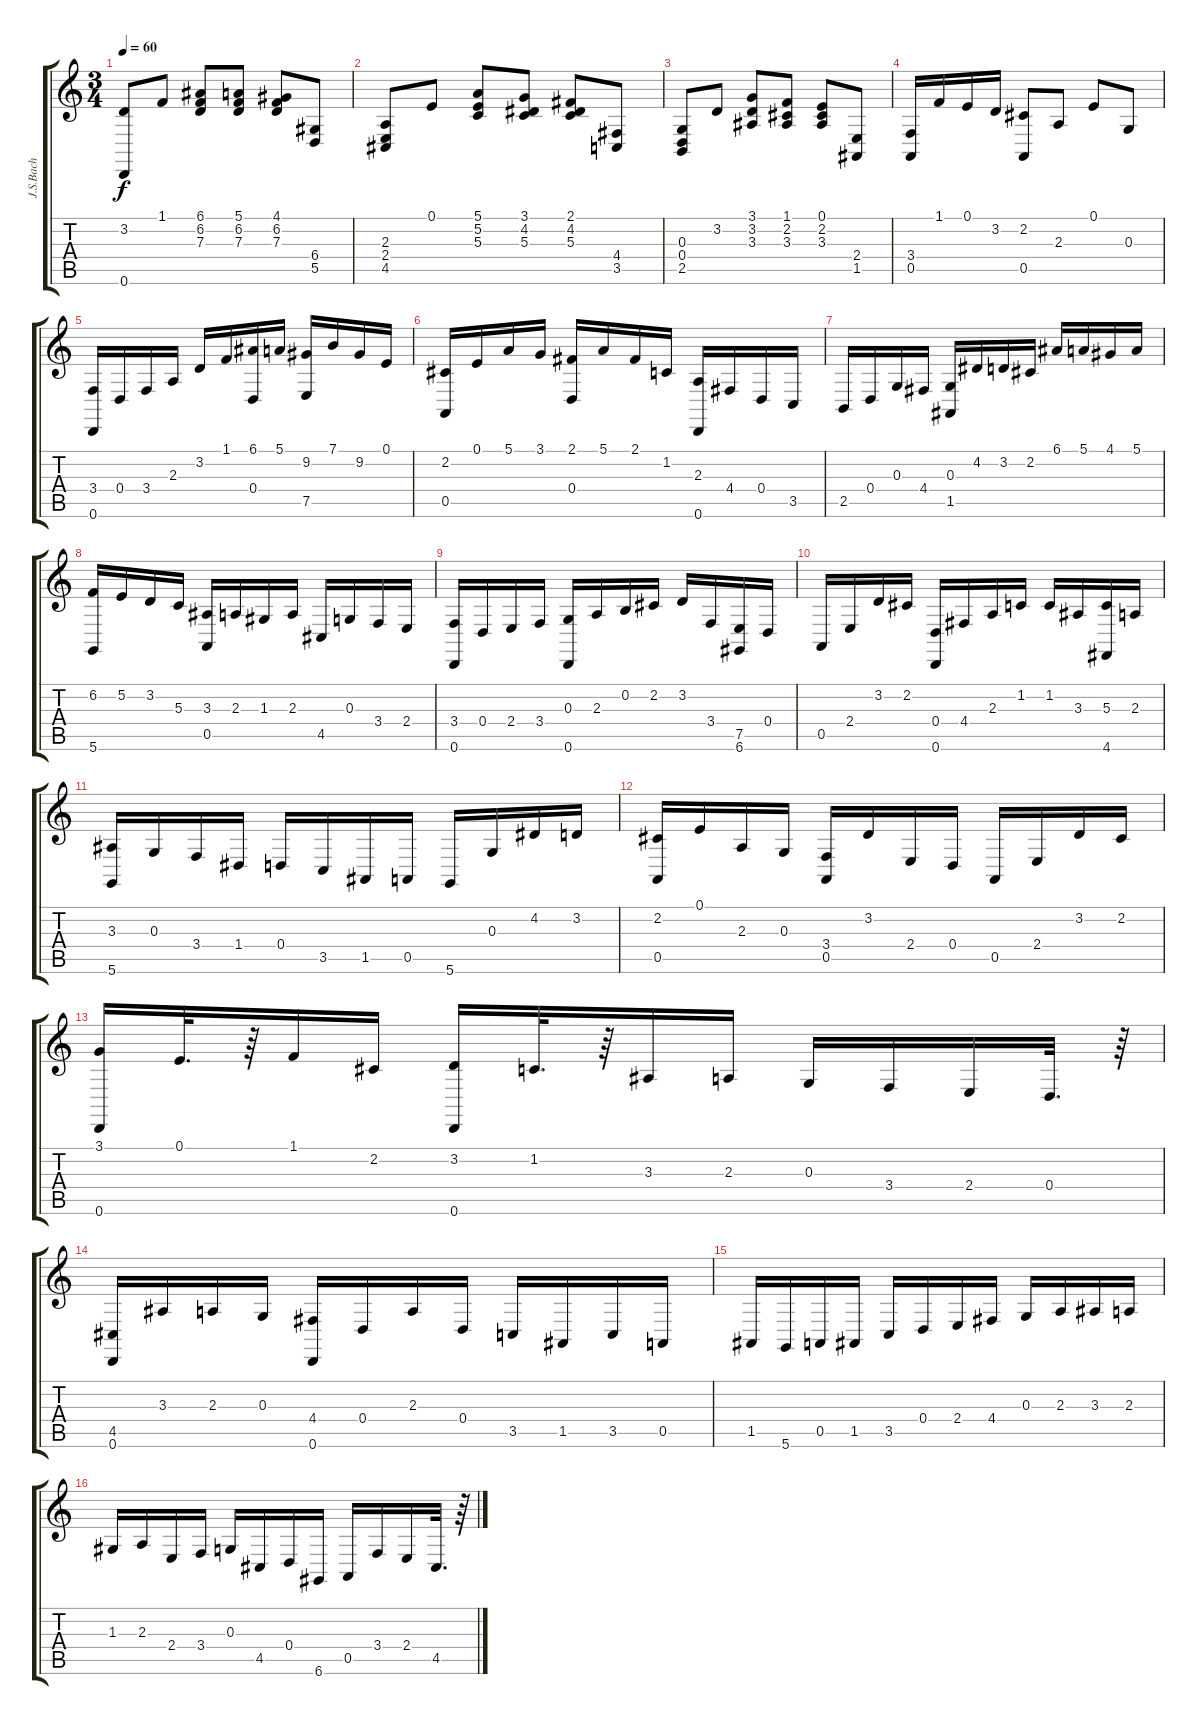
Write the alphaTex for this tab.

\track ("J.S.Bach" "J.S.Bach") {instrument acousticgrandpiano}
\staff {score tabs}
\tuning (E4 B3 G3 D3 A2 D2) {hide}
\ts (3 4)
\tempo 60
\clef g2
\ks c
(3.2 0.6).8{dy f} 1.1.8 (6.1 6.2 7.3).8 (5.1 6.2 7.3).8 (4.1 6.2 7.3).8 (6.4 5.5).8 |
(2.3 2.4 4.5).8 0.1.8 (5.1 5.2 5.3).8 (3.1 4.2 5.3).8 (2.1 4.2 5.3).8 (4.4 3.5).8 |
(0.3 0.4 2.5).8 3.2.8 (3.1 3.2 3.3).8 (1.1 2.2 3.3).8 (0.1 2.2 3.3).8 (2.4 1.5).8 |
(3.4 0.5).16 1.1.16 0.1.16 3.2.16 (2.2 0.5).8 2.3.8 0.1.8 0.3.8 |
(3.4 0.6).16 0.4.16 3.4.16 2.3.16 3.2.16 1.1.16 (6.1 0.4).16 5.1.16 (9.2 7.5).16 7.1.16 9.2.16 0.1.16 |
(2.2 0.5).16 0.1.16 5.1.16 3.1.16 (2.1 0.4).16 5.1.16 2.1.16 1.2.16 (2.3 0.6).16 4.4.16 0.4.16 3.5.16 |
2.5.16 0.4.16 0.3.16 4.4.16 (0.3 1.5).16 4.2.16 3.2.16 2.2.16 6.1.16 5.1.16 4.1.16 5.1.16 |
(6.2 5.6).16 5.2.16 3.2.16 5.3.16 (3.3 0.5).16 2.3.16 1.3.16 2.3.16 4.5.16 0.3.16 3.4.16 2.4.16 |
(3.4 0.6).16 0.4.16 2.4.16 3.4.16 (0.3 0.6).16 2.3.16 0.2.16 2.2.16 3.2.16 3.4.16 (7.5 6.6).16 0.4.16 |
0.5.16 2.4.16 3.2.16 2.2.16 (0.4 0.6).16 4.4.16 2.3.16 1.2.16 1.2.16 3.3.16 (5.3 4.6).16 2.3.16 |
(3.3 5.6).16 0.3.16 3.4.16 1.4.16 0.4.16 3.5.16 1.5.16 0.5.16 5.6.16 0.3.16 4.2.16 3.2.16 |
(2.2 0.5).16 0.1.16 2.3.16 0.3.16 (3.4 0.5).16 3.2.16 2.4.16 0.4.16 0.5.16 2.4.16 3.2.16 2.2.16 |
(3.1 0.6).16 0.1.32{d} r.64 1.1.16 2.2.16 (3.2 0.6).16 1.2.32{d} r.64 3.3.16 2.3.16 0.3.16 3.4.16 2.4.16 0.4.32{d} r.64 |
(4.5 0.6).16 3.3.16 2.3.16 0.3.16 (4.4 0.6).16 0.4.16 2.3.16 0.4.16 3.5.16 1.5.16 3.5.16 0.5.16 |
1.5.16 5.6.16 0.5.16 1.5.16 3.5.16 0.4.16 2.4.16 4.4.16 0.3.16 2.3.16 3.3.16 2.3.16 |
1.3.16 2.3.16 2.4.16 3.4.16 0.3.16 4.5.16 0.4.16 6.6.16 0.5.16 3.4.16 2.4.16 4.5.32{d} r.64
